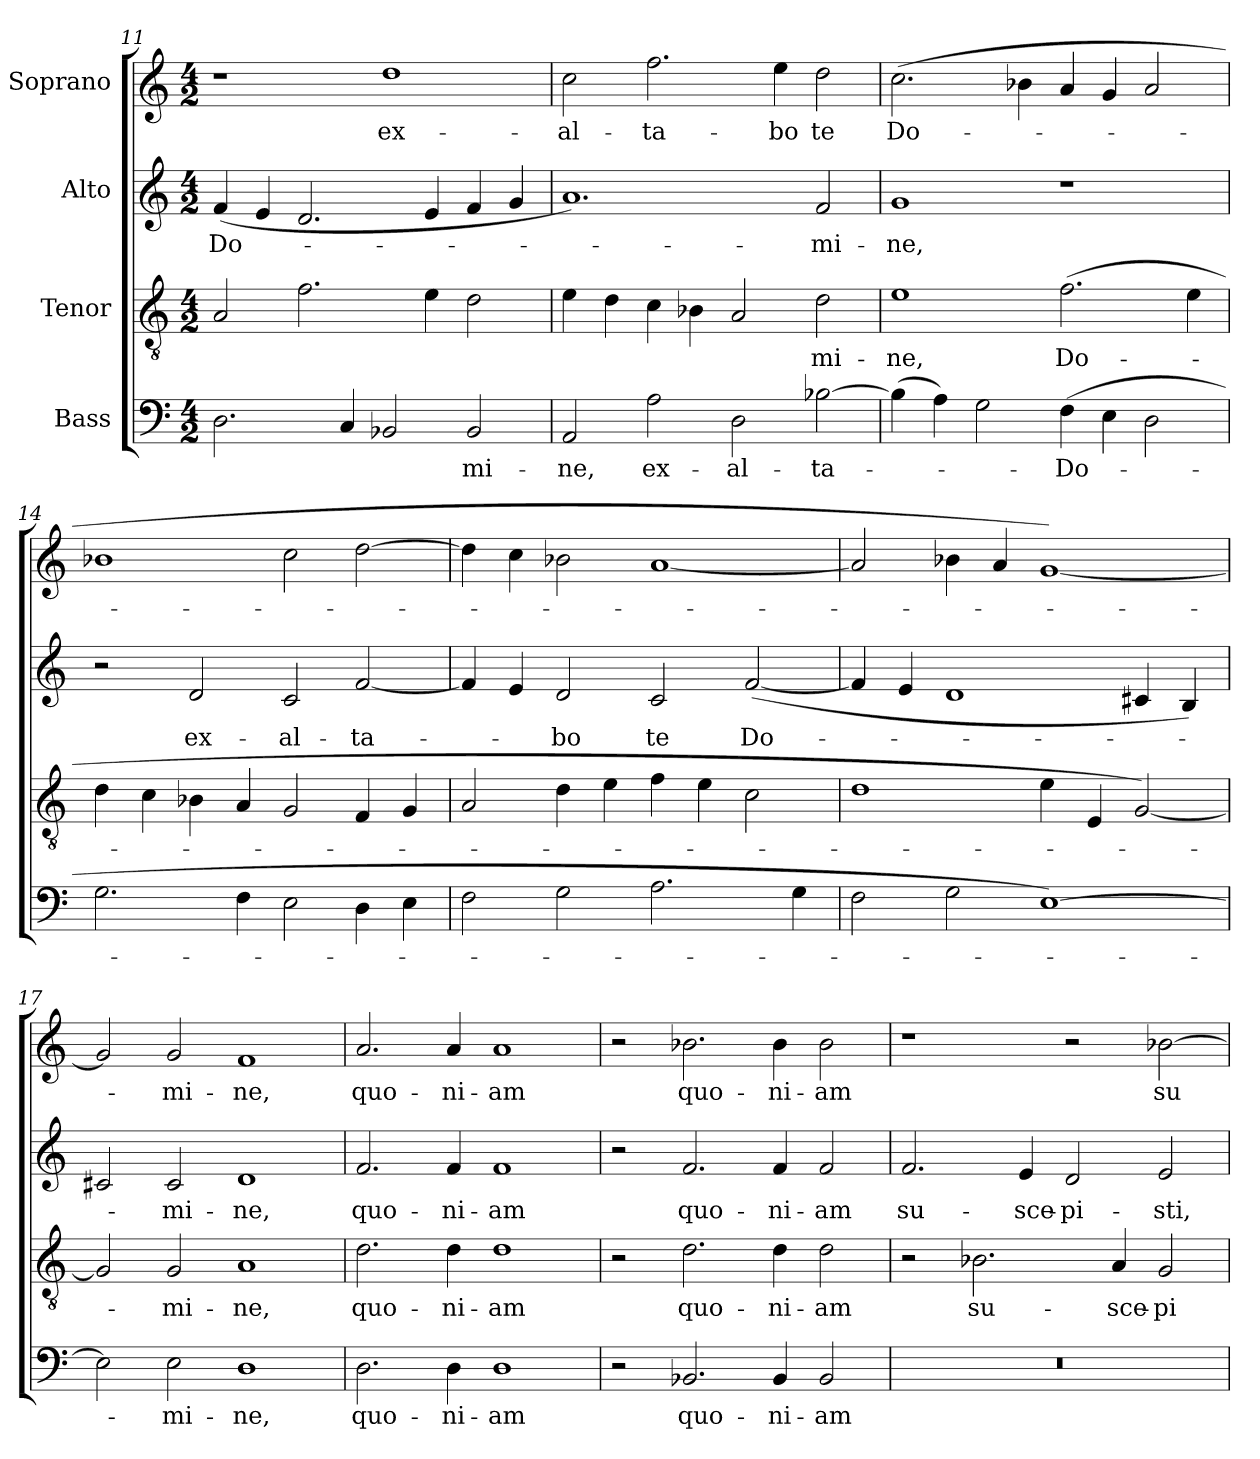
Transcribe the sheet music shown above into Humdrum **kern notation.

**kern	**text	**kern	**text	**kern	**text	**kern	**text
*part4	*part4	*part3	*part3	*part2	*part2	*part1	*part1
*staff4	*staff4	*staff3	*staff3	*staff2	*staff2	*staff1	*staff1
*I"Bass	*	*I"Tenor	*	*I"Alto	*	*I"Soprano	*
*clefF4	*	*clefGv2	*	*clefG2	*	*clefG2	*
*k[]	*	*k[]	*	*k[]	*	*k[]	*
*C:	*	*C:	*	*C:	*	*C:	*
*M4/2	*	*M4/2	*	*M4/2	*	*M4/2	*
=11	=11	=11	=11	=11	=11	=11	=11
2.D\	.	2A/	.	(4f/	Do-	1r	.
.	.	.	.	4e/	.	.	.
.	.	2.f\	.	2.d/	.	.	.
4C/	.	.	.	.	.	.	.
2BB-X/	.	.	.	.	.	1dd	ex-
.	.	4e\	.	4e/	.	.	.
2BB-/	-mi-	2d\	.	4f/	.	.	.
.	.	.	.	4g/	.	.	.
=12	=12	=12	=12	=12	=12	=12	=12
2AA/	-ne,	4e\	.	1.a)	.	2cc\	-al-
.	.	4d\	.	.	.	.	.
2A\	ex-	4c\	.	.	.	2.ff\	-ta-
.	.	4B-X\	.	.	.	.	.
2D\	-al-	2A/	.	.	.	.	.
.	.	.	.	.	.	4ee\	-bo
[2B-X\	-ta-	2d\	-mi-	2f/	-mi-	2dd\	te
!!LO:LB:g=z
=13	=13	=13	=13	=13	=13	=13	=13
(4B-\]	.	1e	-ne,	1g	-ne,	(2.cc\	Do-
4A\)	.	.	.	.	.	.	.
2G\	.	.	.	.	.	.	.
.	.	.	.	.	.	4b-X\	.
(4F\	-Do-	(2.f\	Do-	1r	.	4a/	.
4E\	.	.	.	.	.	4g/	.
2D\	.	.	.	.	.	2a/	.
.	.	4e\	.	.	.	.	.
=14	=14	=14	=14	=14	=14	=14	=14
2.G\	.	4d\	.	2r	.	1b-X	.
.	.	4c\	.	.	.	.	.
.	.	4B-X\	.	2d/	ex-	.	.
4F\	.	4A/	.	.	.	.	.
2E\	.	2G/	.	2c/	-al-	2cc\	.
4D\	.	4F/	.	[2f/	-ta-	[2dd\	.
4E\	.	4G/	.	.	.	.	.
=15	=15	=15	=15	=15	=15	=15	=15
2F\	.	2A/	.	4f/]	.	4dd\]	.
.	.	.	.	4e/	.	4cc\	.
2G\	.	4d\	.	2d/	-bo	2b-X\	.
.	.	4e\	.	.	.	.	.
2.A\	.	4f\	.	2c/	te	[1a	.
.	.	4e\	.	.	.	.	.
.	.	2c\	.	([2f/	Do-	.	.
4G\	.	.	.	.	.	.	.
=16	=16	=16	=16	=16	=16	=16	=16
2F\	.	1d	.	4f/]	.	2a/]	.
.	.	.	.	4e/	.	.	.
2G\	.	.	.	1d	.	4b-X\	.
.	.	.	.	.	.	4a/	.
[1E)	.	4e\	.	.	.	[1g)	.
.	.	4E/	.	.	.	.	.
.	.	[2G/)	.	4c#X/	.	.	.
.	.	.	.	4B/)	.	.	.
!!LO:LB:g=z
=17	=17	=17	=17	=17	=17	=17	=17
2E\]	.	2G/]	.	2c#X/	.	2g/]	.
2E\	-mi-	2G/	-mi-	2c#/	-mi-	2g/	-mi-
1D	-ne,	1A	-ne,	1d	-ne,	1f	-ne,
=18	=18	=18	=18	=18	=18	=18	=18
2.D\	quo-	2.d\	quo-	2.f/	quo-	2.a/	quo-
4D\	-ni-	4d\	-ni-	4f/	-ni-	4a/	-ni-
1D	-am	1d	-am	1f	-am	1a	-am
=19	=19	=19	=19	=19	=19	=19	=19
2r	.	2r	.	2r	.	2r	.
2.BB-X/	quo-	2.d\	quo-	2.f/	quo-	2.b-X\	quo-
4BB-/	-ni-	4d\	-ni-	4f/	-ni-	4b-\	-ni-
2BB-/	-am	2d\	-am	2f/	-am	2b-\	-am
=20	=20	=20	=20	=20	=20	=20	=20
0r	.	2r	.	2.f/	su-	1r	.
.	.	2.B-X\	su-	.	.	.	.
.	.	.	.	4e/	-sce-	.	.
.	.	.	.	2d/	-pi-	2r	.
.	.	4A/	-sce-	.	.	.	.
.	.	2G/	-pi-	2e/	-sti,	[2b-X\	su-
=	=	=	=	=	=	=	=
*-	*-	*-	*-	*-	*-	*-	*-
